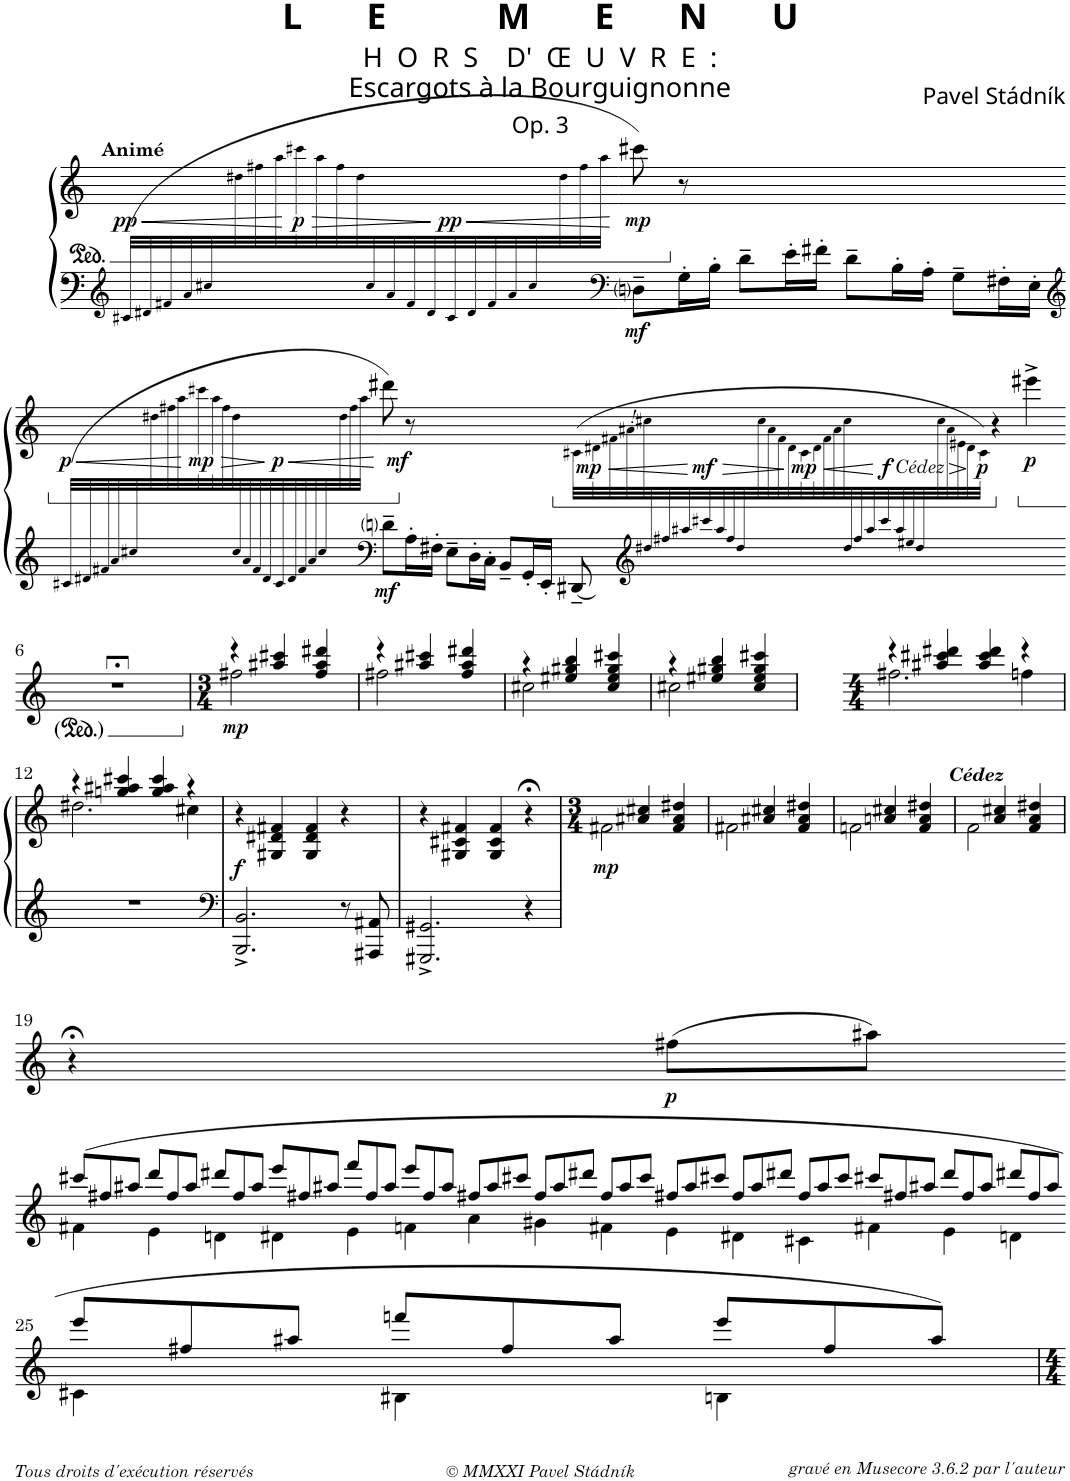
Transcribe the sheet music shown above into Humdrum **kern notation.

**kern	**kern	**dynam
*part1	*part1	*part1
*staff2	*staff1	*staff1/2
*I"Klavír	*	*
*I'Klv.	*	*
*clefG2	*clefG2	*
*k[]	*k[]	*
*M3/4	*M3/4	*
=1	=1	=1
!	!LO:TX:a:B:t=Animé	!
!	!	!LO:HP:b=2
*^	*	*
!	!	!	!LO:DY:n=1:b
(>32c#X!/LLL	2.ryy	32ryy	< pp
*ped	*	*	*
32d#X!/	.	.	.
32f#X!/	.	.	.
32a!/	.	.	.
32cc#X!/	.	.	.
8..ryy	.	32dd#X!\	.
.	.	32ff#X!\	.
.	.	32aa!\	.
!	!	!	!LO:HP:n=1:b
!	!	!	!LO:DY:n=2:b
.	.	32ccc#X!\	[ > p
.	.	32aa!\	.
.	.	32ff#!\	.
.	.	32dd#!\	.
32cc#!/	.	8ryy	.
32a!/	.	.	.
32f#!/	.	.	.
32d#!/	.	.	.
!	!	!	!LO:HP:n=1:b=2
!	!	!	!LO:DY:n=3:b
32c#!/	.	8ryy	] < pp
32d#!/	.	.	.
32f#!/	.	.	.
32a!/	.	.	.
32cc#!/	.	32ryy	.
16.ryy	.	32dd#!\	.
.	.	32ff#!\	.
.	.	32aa!\JJJ	.
*v	*v	*	*
.	.	[
=2-	=2-	=2-
*clefF4	*	*
*M4/4	*M4/4	*
!	!	!LO:DY:b=2
!	!	!LO:DY:n=1:b
8Dni~\L	8ccc#X\)	mf mp
*	*Xped	*
16G'\L	8r	.
16B'\JJ	.	.
8d~\L	2ryy	.
16e'\L	.	.
16f#X'\JJ	.	.
8d~\L	.	.
16B'\L	.	.
16A'\JJ	.	.
8G~\L	4ryy	.
16F#X'\L	.	.
16E'\JJ	.	.
!!LO:LB:g=z
=3-	=3-	=3-
*clefG2	*	*
*M3/4	*M3/4	*
!	!	!LO:HP:b=2
*^	*	*
!	!	!	!LO:DY:n=1:b
(32c#X!/LLL	2.ryy	32ryy	< p
*ped	*	*	*
32d#X!/	.	.	.
32f#X!/	.	.	.
32a!/	.	.	.
32cc#X!/	.	.	.
8..ryy	.	32dd#X!\	.
.	.	32ff#X!\	.
.	.	32aa!\	.
!	!	!	!LO:HP:n=1:b
!	!	!	!LO:DY:n=2:b
.	.	32ccc#X!\	[ > mp
.	.	32aa!\	.
.	.	32ff#!\	.
.	.	32dd#!\	.
32cc#!/	.	8ryy	.
32a!/	.	.	.
32f#!/	.	.	.
32d#!/	.	.	.
!	!	!	!LO:HP:n=1:b=2
!	!	!	!LO:DY:n=3:b
32c#!/	.	32ryy	] < p
32d#!/	.	.	.
32f#!/	.	.	.
32a!/	.	.	.
32cc#!/	.	.	.
16.ryy	.	32dd#!\	.
.	.	32ff#!\	.
.	.	32aa!\JJJ	.
*v	*v	*	*
.	.	[
=4-	=4-	=4-
*clefF4	*	*
!	!	!LO:DY:b=2
!	!	!LO:DY:n=1:b
8dni~\L	8ddd#X\)	mf mf
*	*Xped	*
16A'\L	8r	.
16F#X'\JJ	.	.
8E~\L	2ryy	.
16D'\L	.	.
16C'\JJ	.	.
8BB~/L	.	.
16GG'/L	.	.
16EE'/JJ	.	.
=5-	=5-	=5-
*M6/4	*M6/4	*
*^	*	*
!	!	!	!LO:HP:b
!	!	!	!LO:DY:n=1:b
32ryy	8DD#X~/	(32c#X!\LLL	< mp
*	*	*ped	*
.	.	32d#X!\	.
.	.	32f#X!\	.
!	!	!LO:TX:b:i:t=!	!
.	.	32a#X!\	.
*clefG2	*	*	*
.	1ryy	32cc#X!\	.
32dd#X!/	.	16.ryy	.
32ff#X!/	.	.	.
32aa#X!/	.	.	.
!	!	!	!LO:HP:n=1:b=2
!	!	!	!LO:DY:n=2:b
32ccc#X!/	.	8ryy	[ > mf
32aa#!/	.	.	.
32ff#!/	.	.	.
32dd#!/	.	.	.
32ryy	.	32cc#!\	.
.	.	32a#!\	.
.	.	32f#!\	.
.	.	32d#!\	.
!	!	!	!LO:HP:n=1:b
!	!	!	!LO:DY:n=3:b
.	.	32c#!\	] < mp
.	.	32d#!\	.
.	.	32f#!\	.
.	.	32a#!\	.
.	.	32cc#!\	.
32dd#!/	.	16.ryy	.
32ff#!/	.	.	.
32aa#!/	.	.	.
!	!	!LO:TX:b:i:t=Cédez	!
!	!	!	!LO:HP:n=1:b=2
!	!	!	!LO:DY:n=4:b
32ccc#!/	.	8ryy	[ > f
32aa#!/	.	.	.
32ee#X!/	.	.	.
32dd#!/	.	.	.
2ryy	.	40cc#!\	.
.	.	40a#!\	.
.	.	40e#X!\	.
.	.	40d#!\	.
!	!	!	!LO:DY:n=5:b
.	.	40c#!\JJJ)	] p
*	*	*Xped	*
.	.	4r	.
.	4ryy	.	.
*	*	*ped	*
!	!	!	!LO:DY:n=6:b
.	.	4eee#X^\	p
8ryy	8ryy	.	.
*v	*v	*	*
!!LO:LB:g=z
=6-	=6-	=6-
1.ryy	1.r;<	.
=7	=7	=7
*M3/4	*M3/4	*
*	*Xped	*
*	*^	*
!	!	!	!LO:DY:b
2.r	4r	2ff#X\	mp
.	4aa#X/ 4ccc#X/	.	.
.	4ff#/ 4aa#/ 4ddd#X/	4ryy	.
=8	=8	=8	=8
2.r	4r	2ff#X\	.
.	4aa#X/ 4ccc#X/	.	.
.	4ff#/ 4aa#/ 4ddd#X/	4ryy	.
=9	=9	=9	=9
2.r	4r	2cc#X\	.
.	4ee#X/ 4gg#X/ 4bb/	.	.
.	4cc#/ 4ee#/ 4gg#/ 4ccc#X/	4ryy	.
=10	=10	=10	=10
2.r	4r	2cc#X\	.
.	4ee#X/ 4gg#X/ 4bb/	.	.
.	4cc#/ 4ee#/ 4gg#/ 4ccc#X/	4ryy	.
=11	=11	=11	=11
*M4/4	*M4/4	*	*
1r	4r	2.ff#X\	.
.	4aa#X/ 4ccc#X/ 4ddd#X/	.	.
.	4aa#/ 4ccc#/ 4ddd#/	.	.
.	4r	4ffn\	.
!!LO:LB:g=z	!!
=12	=12	=12	=12
1r	4r	2.dd#X\	.
.	4ggn/ 4aa#X/ 4ccc#X/	.	.
.	4gg/ 4aa#/ 4ccc#/	.	.
.	4r	4cc#X\	.
*	*v	*v	*
=13	=13	=13
*clefF4	*	*
*	*^	*
!	!	!	!LO:DY:a=2
*	*v	*v	*
2.BBB/^ 2.BB/^	4r	f
.	4G#X/ 4d#X/ 4f#X/	.
.	4G#/ 4d#/ 4f#/	.
8r	4r	.
8AAA#X/ 8AA#X/	.	.
=14	=14	=14
2.GGG#X/^ 2.GG#X/^	4r	.
.	4G#X/ 4c#X/ 4f#X/	.
.	4G#/ 4c#/ 4f#/	.
4r	4r;<	.
=15	=15	=15
*M3/4	*M3/4	*
*	*^	*
!	!	!	!LO:DY:b
2.r	4ryy	2f#X\	mp
.	4a#X/ 4cc#X/	.	.
.	4f#/ 4a#/ 4dd#X/	4ryy	.
=16	=16	=16	=16
2.r	4ryy	2f#X\	.
.	4a#X/ 4cc#X/	.	.
.	4f#/ 4a#/ 4dd#X/	4ryy	.
=17	=17	=17	=17
2.r	4ryy	2fn\	.
.	4an/ 4cc#X/	.	.
.	4f/ 4a/ 4dd#X/	4ryy	.
=18	=18	=18	=18
*	*	*^	*
2.r	4ryy	2f\	48ryy	.
!	!	!	!LO:TX:a:Bi:t=Cédez	!
.	.	.	3%2ryy	.
.	4a/ 4cc#X/	.	.	.
.	4f/ 4a/ 4dd#X/	4ryy	.	.
.	.	.	24.ryy	.
*	*v	*v	*v	*
!!LO:LB:g=z
=19	=19	=19
2.r	4r;<	.
.	4ryy	.
!	!	!LO:DY:b
.	(8ff#X\L	p
.	8aa#X\J)	.
!!LO:LB:g=z
=20-	=20-	=20-
*	*Xbrackettup	*
*	*^	*
2.r	(12ccc#X/L	4f#X\	.
.	12ff#X/	.	.
.	12aa#X/J	.	.
.	12ddd/L	4e\	.
.	12ff#/	.	.
.	12aa#/J	.	.
.	12ddd#X/L	4dn\	.
.	12ff#/	.	.
.	12aa#/J	.	.
=21-	=21-	=21-	=21-
2.r	12eee/L	4d#X\	.
.	12ff#X/	.	.
.	12aa#X/J	.	.
.	12fff/L	4e\	.
.	12ff#/	.	.
.	12aa#/J	.	.
.	12eee/L	4fn\	.
.	12ff#/	.	.
.	12aa#/J	.	.
=22-	=22-	=22-	=22-
2.r	12ff#X/L	4a\	.
.	12aa/	.	.
.	12ccc#X/J	.	.
.	12ff#/L	4g#X\	.
.	12aa/	.	.
.	12ddd#X/J	.	.
.	12ff#/L	4f#X\	.
.	12aa/	.	.
.	12ccc#/J	.	.
=23-	=23-	=23-	=23-
2.r	12ff#X/L	4e\	.
.	12aa/	.	.
.	12ccc#X/J	.	.
.	12ff#/L	4d#X\	.
.	12aa/	.	.
.	12ddd#X/J	.	.
.	12ff#/L	4c#X\	.
.	12aa/	.	.
.	12ccc#/J	.	.
=24-	=24-	=24-	=24-
2.r	12ccc#X/L	4f#X\	.
.	12ff#X/	.	.
.	12aa#X/J	.	.
.	12ddd/L	4e\	.
.	12ff#/	.	.
.	12aa#/J	.	.
.	12ddd#X/L	4dn\	.
.	12ff#/	.	.
.	12aa#/J	.	.
!!LO:LB:g=z	!!
=25-	=25-	=25-	=25-
2.r	12eee/L	4c#X\	.
.	12ff#X/	.	.
.	12aa#X/J	.	.
.	12fffn/L	4B#X\	.
.	12ff#/	.	.
.	12aa#/J	.	.
.	12eee/L	4Bn\	.
.	12ff#/	.	.
.	12aa#/J)	.	.
*	*v	*v	*
=	=	=
*-	*-	*-
